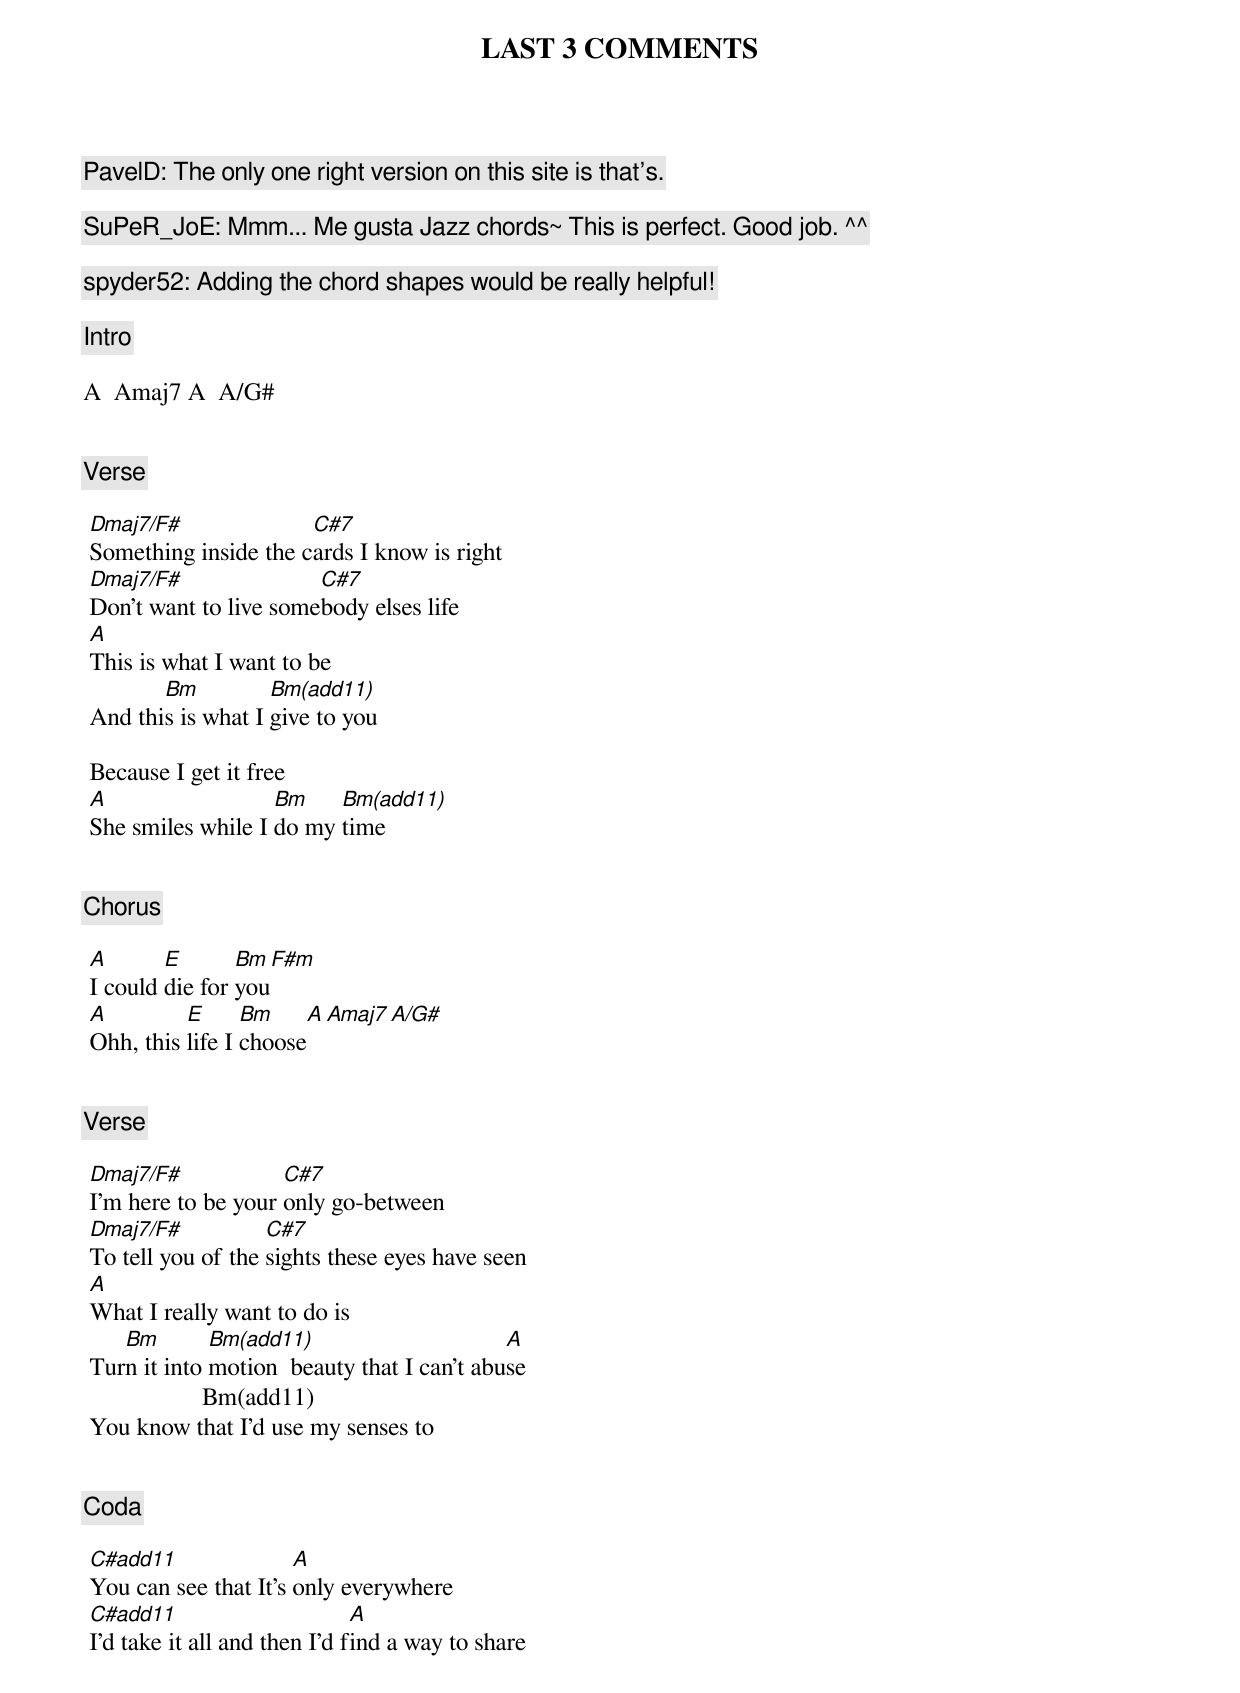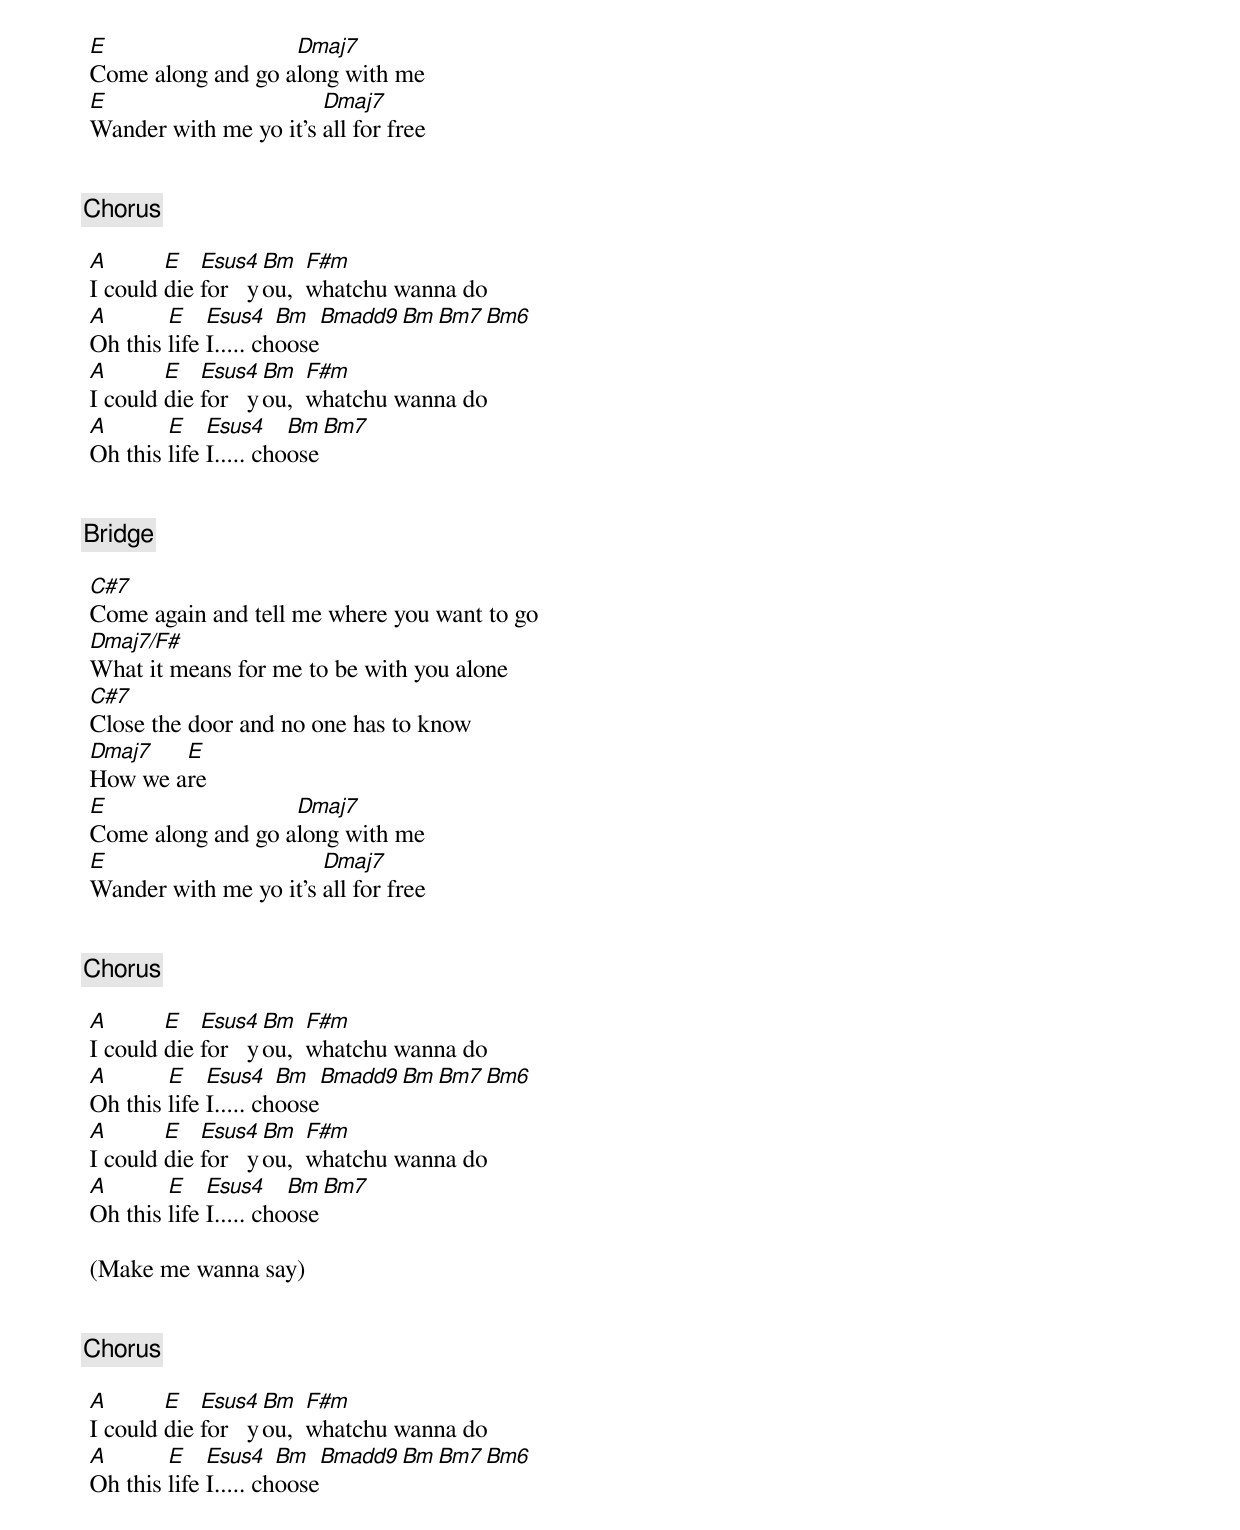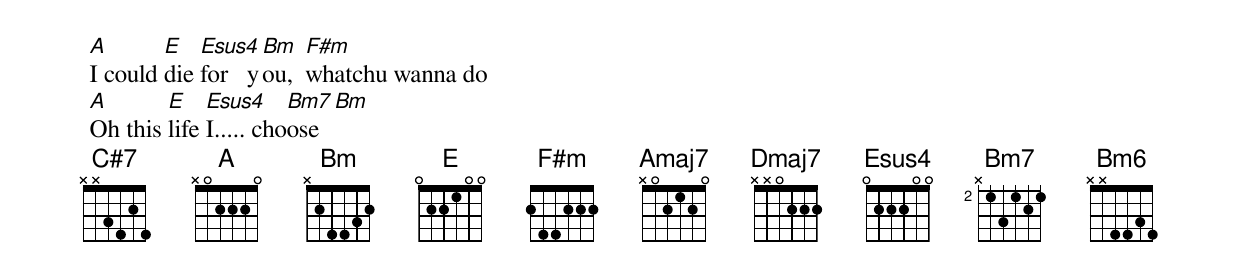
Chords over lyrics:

LAST 3 COMMENTS

PavelD: The only one right version on this site is that's.

SuPeR_JoE: Mmm... Me gusta Jazz chords~ This is perfect. Good job. ^^

spyder52: Adding the chord shapes would be really helpful!

[Intro]

A  Amaj7 A  A/G#


[Verse]

 Dmaj7/F#              C#7
 Something inside the cards I know is right
 Dmaj7/F#               C#7
 Don't want to live somebody elses life
 A
 This is what I want to be
        Bm          Bm(add11)
 And this is what I give to you

 Because I get it free
 A                  Bm    Bm(add11)
 She smiles while I do my time


[Chorus]

 A       E       Bm    F#m
 I could die for you
 A         E      Bm        A  Amaj7 A/G#
 Ohh, this life I choose


[Verse]

 Dmaj7/F#            C#7
 I'm here to be your only go-between
 Dmaj7/F#           C#7
 To tell you of the sights these eyes have seen
 A
 What I really want to do is
    Bm        Bm(add11)                      A
 Turn it into motion  beauty that I can't abuse
                   Bm(add11)
 You know that I'd use my senses to


[Coda]

 C#add11               A
 You can see that It's only everywhere
 C#add11                       A
 I'd take it all and then I'd find a way to share
 E                  Dmaj7
 Come along and go along with me
 E                      Dmaj7
 Wander with me yo it's all for free


[Chorus]

 A       E   Esus4  Bm   F#m
 I could die for   you,  whatchu wanna do
 A       E    Esus4    Bm   Bmadd9  Bm  Bm7 Bm6
 Oh this life I..... choose
 A       E   Esus4  Bm   F#m
 I could die for   you,  whatchu wanna do
 A       E    Esus4     Bm      Bm7
 Oh this life I..... choose


[Bridge]

 C#7
 Come again and tell me where you want to go
 Dmaj7/F#
 What it means for me to be with you alone
 C#7
 Close the door and no one has to know
 Dmaj7   E
 How we are
 E                  Dmaj7
 Come along and go along with me
 E                      Dmaj7
 Wander with me yo it's all for free


[Chorus]

 A       E   Esus4  Bm   F#m
 I could die for   you,  whatchu wanna do
 A       E    Esus4    Bm   Bmadd9  Bm  Bm7 Bm6
 Oh this life I..... choose
 A       E   Esus4  Bm   F#m
 I could die for   you,  whatchu wanna do
 A       E    Esus4     Bm      Bm7
 Oh this life I..... choose

 (Make me wanna say)


[Chorus]

 A       E   Esus4  Bm   F#m
 I could die for   you,  whatchu wanna do
 A       E    Esus4    Bm   Bmadd9  Bm  Bm7 Bm6
 Oh this life I..... choose
 A       E   Esus4  Bm   F#m
 I could die for   you,  whatchu wanna do
 A       E    Esus4     Bm7      Bm
 Oh this life I..... choose
